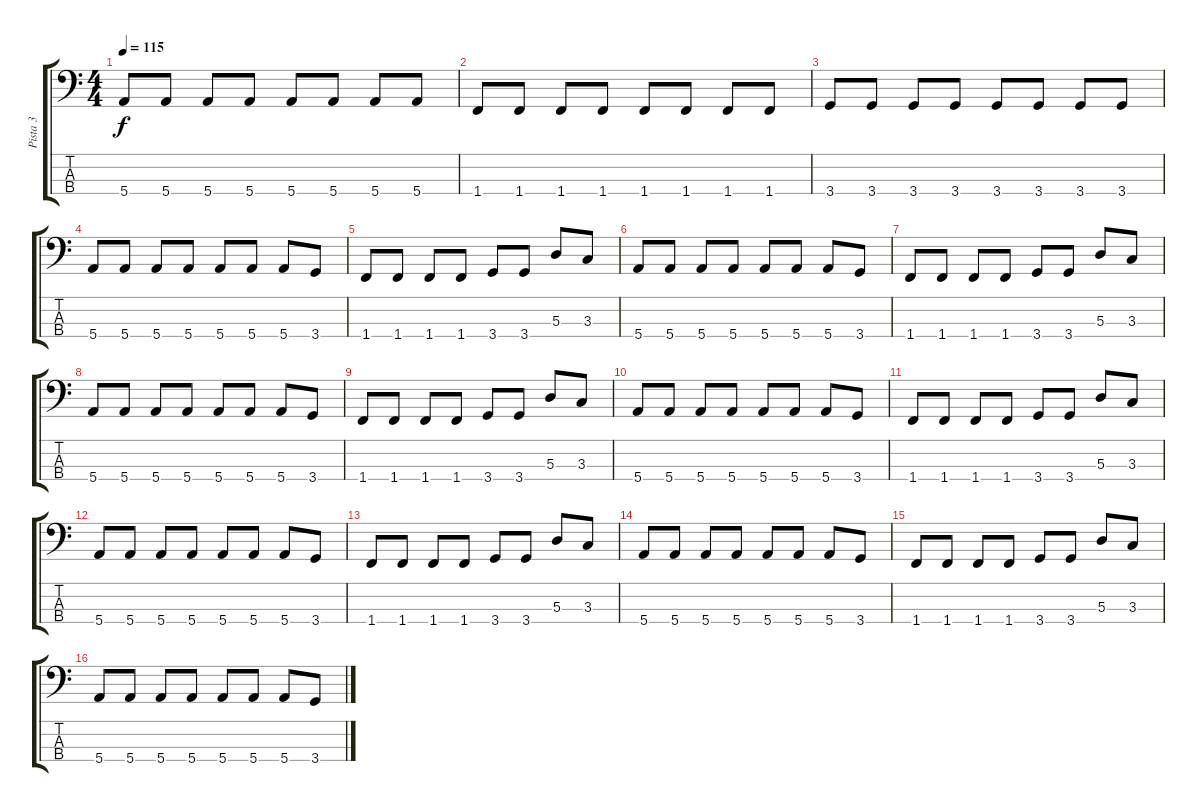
\track ("Pista 3" "Pista 3") {instrument electricbasspick}
\staff {score tabs}
\tuning (G2 D2 A1 E1) {hide}
\ts (4 4)
\tempo 115
\clef f4
\ks c
5.4.8{dy f} 5.4.8 5.4.8 5.4.8 5.4.8 5.4.8 5.4.8 5.4.8 |
1.4.8 1.4.8 1.4.8 1.4.8 1.4.8 1.4.8 1.4.8 1.4.8 |
3.4.8 3.4.8 3.4.8 3.4.8 3.4.8 3.4.8 3.4.8 3.4.8 |
5.4.8 5.4.8 5.4.8 5.4.8 5.4.8 5.4.8 5.4.8 3.4.8 |
1.4.8 1.4.8 1.4.8 1.4.8 3.4.8 3.4.8 5.3.8 3.3.8 |
5.4.8 5.4.8 5.4.8 5.4.8 5.4.8 5.4.8 5.4.8 3.4.8 |
1.4.8 1.4.8 1.4.8 1.4.8 3.4.8 3.4.8 5.3.8 3.3.8 |
5.4.8 5.4.8 5.4.8 5.4.8 5.4.8 5.4.8 5.4.8 3.4.8 |
1.4.8 1.4.8 1.4.8 1.4.8 3.4.8 3.4.8 5.3.8 3.3.8 |
5.4.8 5.4.8 5.4.8 5.4.8 5.4.8 5.4.8 5.4.8 3.4.8 |
1.4.8 1.4.8 1.4.8 1.4.8 3.4.8 3.4.8 5.3.8 3.3.8 |
5.4.8 5.4.8 5.4.8 5.4.8 5.4.8 5.4.8 5.4.8 3.4.8 |
1.4.8 1.4.8 1.4.8 1.4.8 3.4.8 3.4.8 5.3.8 3.3.8 |
5.4.8 5.4.8 5.4.8 5.4.8 5.4.8 5.4.8 5.4.8 3.4.8 |
1.4.8 1.4.8 1.4.8 1.4.8 3.4.8 3.4.8 5.3.8 3.3.8 |
5.4.8 5.4.8 5.4.8 5.4.8 5.4.8 5.4.8 5.4.8 3.4.8
